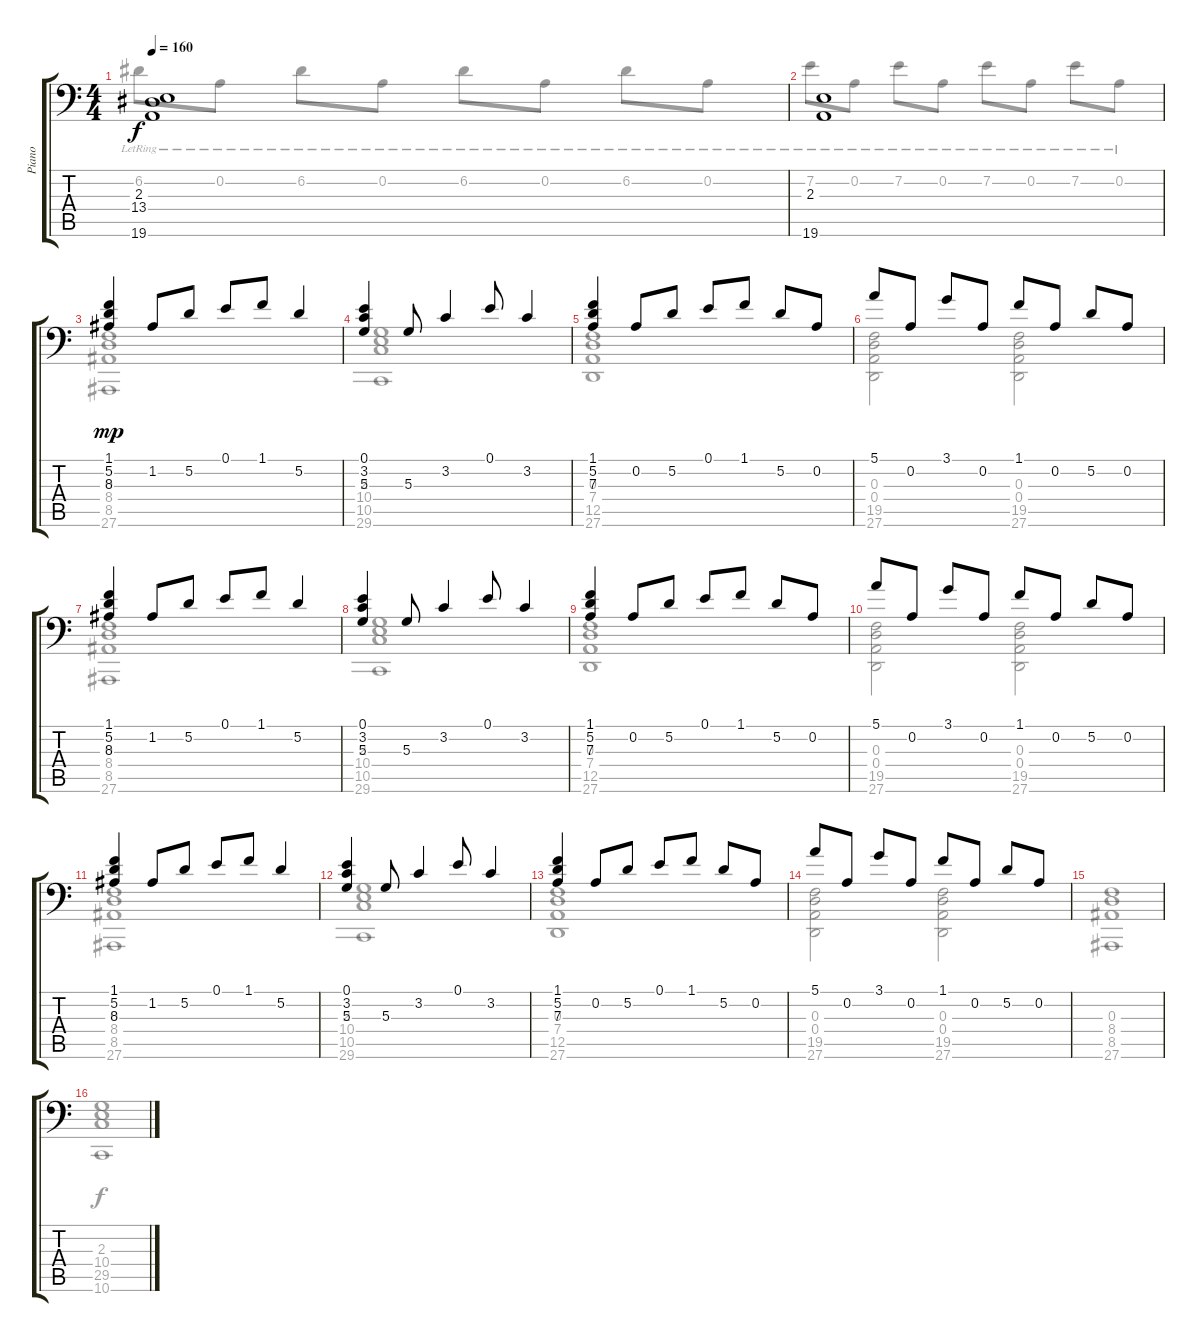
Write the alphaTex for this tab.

\track ("Piano" "Piano") {instrument brightacousticpiano}
\staff {score tabs}
\tuning (E4 A3 D3 D2 D1 D1) {hide}
\voice
\ts (4 4)
\tempo 160
\clef f4
\ks c
(2.3 13.4 19.6).1{dy f} |
(2.3 19.6).1 |
(1.1 5.2 8.3).4{dy mp} 1.2.8 5.2.8 0.1.8 1.1.8 5.2.4 |
(0.1 3.2 5.3).4 5.3.8 3.2.4 0.1.8 3.2.4 |
(1.1 5.2 7.3).4 0.2.8 5.2.8 0.1.8 1.1.8 5.2.8 0.2.8 |
5.1.8 0.2.8 3.1.8 0.2.8 1.1.8 0.2.8 5.2.8 0.2.8 |
(1.1 5.2 8.3).4 1.2.8 5.2.8 0.1.8 1.1.8 5.2.4 |
(0.1 3.2 5.3).4 5.3.8 3.2.4 0.1.8 3.2.4 |
(1.1 5.2 7.3).4 0.2.8 5.2.8 0.1.8 1.1.8 5.2.8 0.2.8 |
5.1.8 0.2.8 3.1.8 0.2.8 1.1.8 0.2.8 5.2.8 0.2.8 |
(1.1 5.2 8.3).4 1.2.8 5.2.8 0.1.8 1.1.8 5.2.4 |
(0.1 3.2 5.3).4 5.3.8 3.2.4 0.1.8 3.2.4 |
(1.1 5.2 7.3).4 0.2.8 5.2.8 0.1.8 1.1.8 5.2.8 0.2.8 |
5.1.8 0.2.8 3.1.8 0.2.8 1.1.8 0.2.8 5.2.8 0.2.8 |
|
\voice
\clef f4
\ottava regular
\simile none
\ks c
6.2{lr}.8{dy f} 0.2{lr}.8 6.2{lr}.8 0.2{lr}.8 6.2{lr}.8 0.2{lr}.8 6.2{lr}.8 0.2{lr}.8 |
7.2{lr}.8 0.2{lr}.8 7.2{lr}.8 0.2{lr}.8 7.2{lr}.8 0.2{lr}.8 7.2{lr}.8 0.2{lr}.8 |
(0.3 8.4 8.5 27.6).1{dy mp} |
(2.3 10.4 10.5 29.6).1 |
(0.3 7.4 12.5 27.6).1 |
(0.3 0.4 19.5 27.6).2 (0.3 0.4 19.5 27.6).2 |
(0.3 8.4 8.5 27.6).1 |
(2.3 10.4 10.5 29.6).1 |
(0.3 7.4 12.5 27.6).1 |
(0.3 0.4 19.5 27.6).2 (0.3 0.4 19.5 27.6).2 |
(0.3 8.4 8.5 27.6).1 |
(2.3 10.4 10.5 29.6).1 |
(0.3 7.4 12.5 27.6).1 |
(0.3 0.4 19.5 27.6).2 (0.3 0.4 19.5 27.6).2 |
(0.3 8.4 8.5 27.6).1 |
(2.3 10.4 29.5 10.6).1{dy f}
